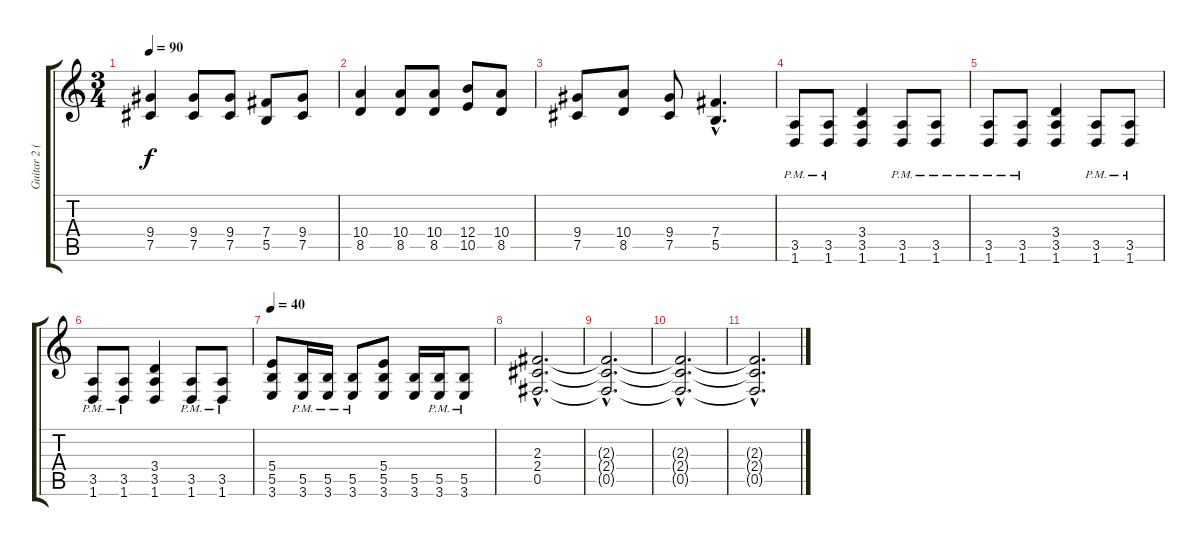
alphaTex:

\track ("Guitar 2 (Distortion)" "Guitar 2 (") {instrument distortionguitar}
\staff {score tabs}
\tuning (Db4 Ab3 E3 B2 Gb2 Db2) {hide}
\ts (3 4)
\tempo 90
\clef g2
\ks c
(9.4 7.5).4{dy f} (9.4 7.5).8 (9.4 7.5).8 (7.4 5.5).8 (9.4 7.5).8 |
(10.4 8.5).4 (10.4 8.5).8 (10.4 8.5).8 (12.4 10.5).8 (10.4 8.5).8 |
(9.4 7.5).8 (10.4 8.5).8 (9.4 7.5).8 (7.4{hac} 5.5{hac}).4{d} |
(3.5{pm} 1.6{pm}).8 (3.5{pm} 1.6{pm}).8 (3.4 3.5 1.6).4 (3.5{pm} 1.6{pm}).8 (3.5{pm} 1.6{pm}).8 |
(3.5{pm} 1.6{pm}).8 (3.5{pm} 1.6{pm}).8 (3.4 3.5 1.6).4 (3.5{pm} 1.6{pm}).8 (3.5{pm} 1.6{pm}).8 |
(3.5{pm} 1.6{pm}).8 (3.5{pm} 1.6{pm}).8 (3.4 3.5 1.6).4 (3.5{pm} 1.6{pm}).8 (3.5{pm} 1.6{pm}).8 |
\tempo 40
(5.4 5.5 3.6).8 (5.5{pm} 3.6{pm}).16 (5.5{pm} 3.6{pm}).16 (5.5{pm} 3.6{pm}).8 (5.4 5.5 3.6).8 (5.5 3.6).16 (5.5{pm} 3.6{pm}).16 (5.5{pm} 3.6{pm}).8 |
(2.3{hac} 2.4{hac} 0.5{hac}).2{d volume 0} |
(2.3{hac t} 2.4{hac t} 0.5{hac t}).2{d} |
(2.3{hac t} 2.4{hac t} 0.5{hac t}).2{d} |
(2.3{hac t} 2.4{hac t} 0.5{hac t}).2{d}
